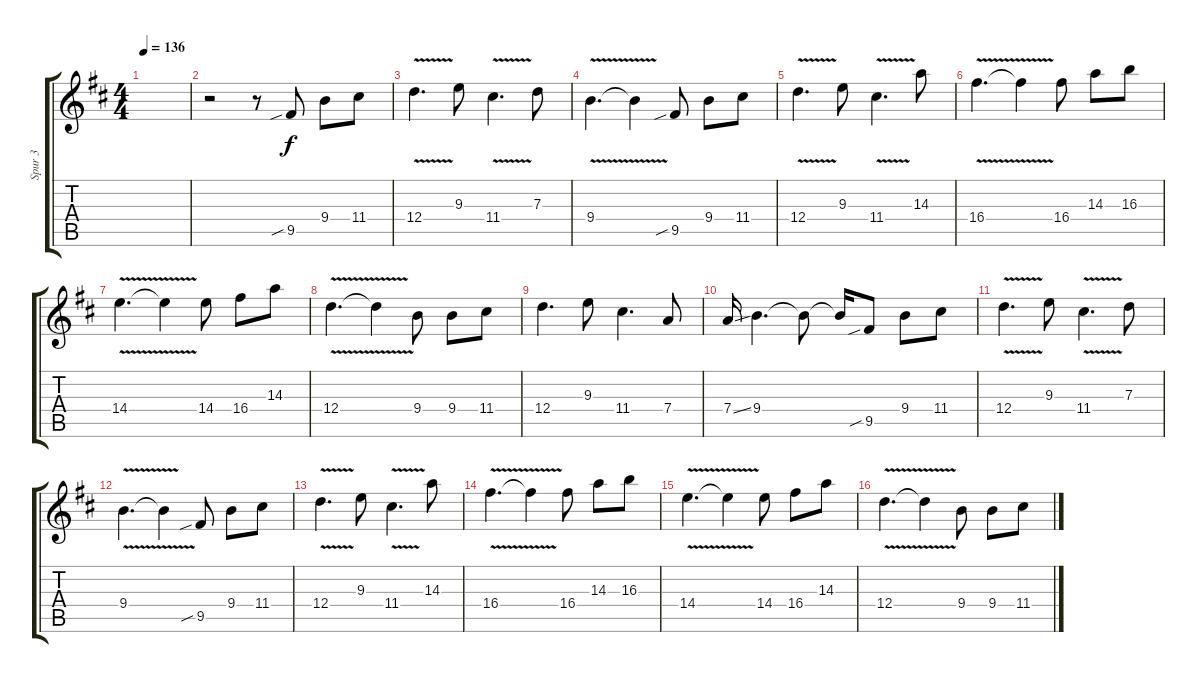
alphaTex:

\track ("Spur 3" "Spur 3") {instrument distortionguitar}
\staff {score tabs}
\tuning (E4 B3 G3 D3 A2 E2) {hide}
\ts (4 4)
\tempo 136
\clef g2
\ks d
|
r.2 r.8 9.5{sib}.8 9.4.8 11.4.8 |
12.4{v}.4{d} 9.3.8 11.4{v}.4{d} 7.3.8 |
9.4{v}.4{d} 9.4{t}.4 9.5{sib}.8 9.4.8 11.4.8 |
12.4{v}.4{d} 9.3.8 11.4{v}.4{d} 14.3.8 |
16.4{v}.4{d} 16.4{t}.4 16.4.8 14.3.8 16.3.8 |
14.4{v}.4{d} 14.4{t}.4 14.4.8 16.4.8 14.3.8 |
12.4{v}.4{d} 12.4{t}.4 9.4.8 9.4.8 11.4.8 |
12.4.4{d} 9.3.8 11.4.4{d} 7.4.8 |
7.4{ss}.16 9.4.4{d} 9.4{t}.8 9.4{t}.16 9.5{sib}.8 9.4.8 11.4.8 |
12.4{v}.4{d} 9.3.8 11.4{v}.4{d} 7.3.8 |
9.4{v}.4{d} 9.4{t}.4 9.5{sib}.8 9.4.8 11.4.8 |
12.4{v}.4{d} 9.3.8 11.4{v}.4{d} 14.3.8 |
16.4{v}.4{d} 16.4{t}.4 16.4.8 14.3.8 16.3.8 |
14.4{v}.4{d} 14.4{t}.4 14.4.8 16.4.8 14.3.8 |
12.4{v}.4{d} 12.4{t}.4 9.4.8 9.4.8 11.4.8
